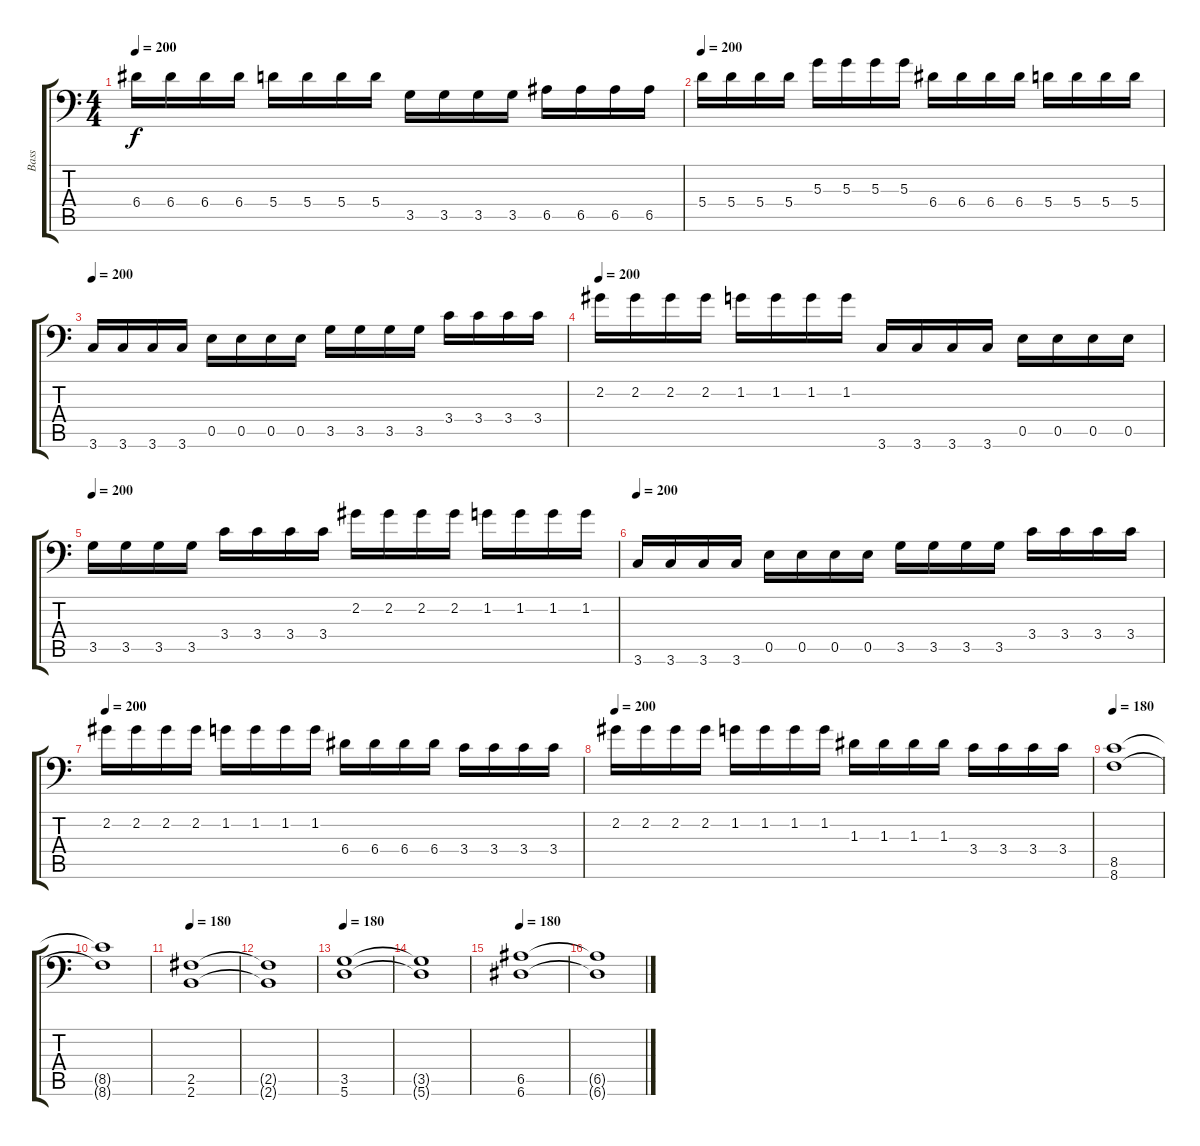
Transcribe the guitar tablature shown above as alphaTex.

\track ("Bass" "Bass") {instrument electricbasspick}
\staff {score tabs}
\tuning (B3 Gb3 D3 A2 E2 A1) {hide}
\ts (4 4)
\tempo 200
\clef f4
\ks c
6.4.16{dy f} 6.4.16 6.4.16 6.4.16 5.4.16 5.4.16 5.4.16 5.4.16 3.5.16 3.5.16 3.5.16 3.5.16 6.5.16 6.5.16 6.5.16 6.5.16 |
\tempo 200
5.4.16 5.4.16 5.4.16 5.4.16 5.3.16 5.3.16 5.3.16 5.3.16 6.4.16 6.4.16 6.4.16 6.4.16 5.4.16 5.4.16 5.4.16 5.4.16 |
\tempo 200
3.6.16 3.6.16 3.6.16 3.6.16 0.5.16 0.5.16 0.5.16 0.5.16 3.5.16 3.5.16 3.5.16 3.5.16 3.4.16 3.4.16 3.4.16 3.4.16 |
\tempo 200
2.2.16 2.2.16 2.2.16 2.2.16 1.2.16 1.2.16 1.2.16 1.2.16 3.6.16 3.6.16 3.6.16 3.6.16 0.5.16 0.5.16 0.5.16 0.5.16 |
\tempo 200
3.5.16 3.5.16 3.5.16 3.5.16 3.4.16 3.4.16 3.4.16 3.4.16 2.2.16 2.2.16 2.2.16 2.2.16 1.2.16 1.2.16 1.2.16 1.2.16 |
\tempo 200
3.6.16 3.6.16 3.6.16 3.6.16 0.5.16 0.5.16 0.5.16 0.5.16 3.5.16 3.5.16 3.5.16 3.5.16 3.4.16 3.4.16 3.4.16 3.4.16 |
\tempo 200
2.2.16 2.2.16 2.2.16 2.2.16 1.2.16 1.2.16 1.2.16 1.2.16 6.4.16 6.4.16 6.4.16 6.4.16 3.4.16 3.4.16 3.4.16 3.4.16 |
\tempo 200
2.2.16 2.2.16 2.2.16 2.2.16 1.2.16 1.2.16 1.2.16 1.2.16 1.3.16 1.3.16 1.3.16 1.3.16 3.4.16 3.4.16 3.4.16 3.4.16 |
\tempo 180
(8.5 8.6).1 |
(8.5{t} 8.6{t}).1 |
\tempo 180
(2.5 2.6).1 |
(2.5{t} 2.6{t}).1 |
\tempo 180
(3.5 5.6).1 |
(3.5{t} 5.6{t}).1 |
\tempo 180
(6.5 6.6).1 |
(6.5{t} 6.6{t}).1
